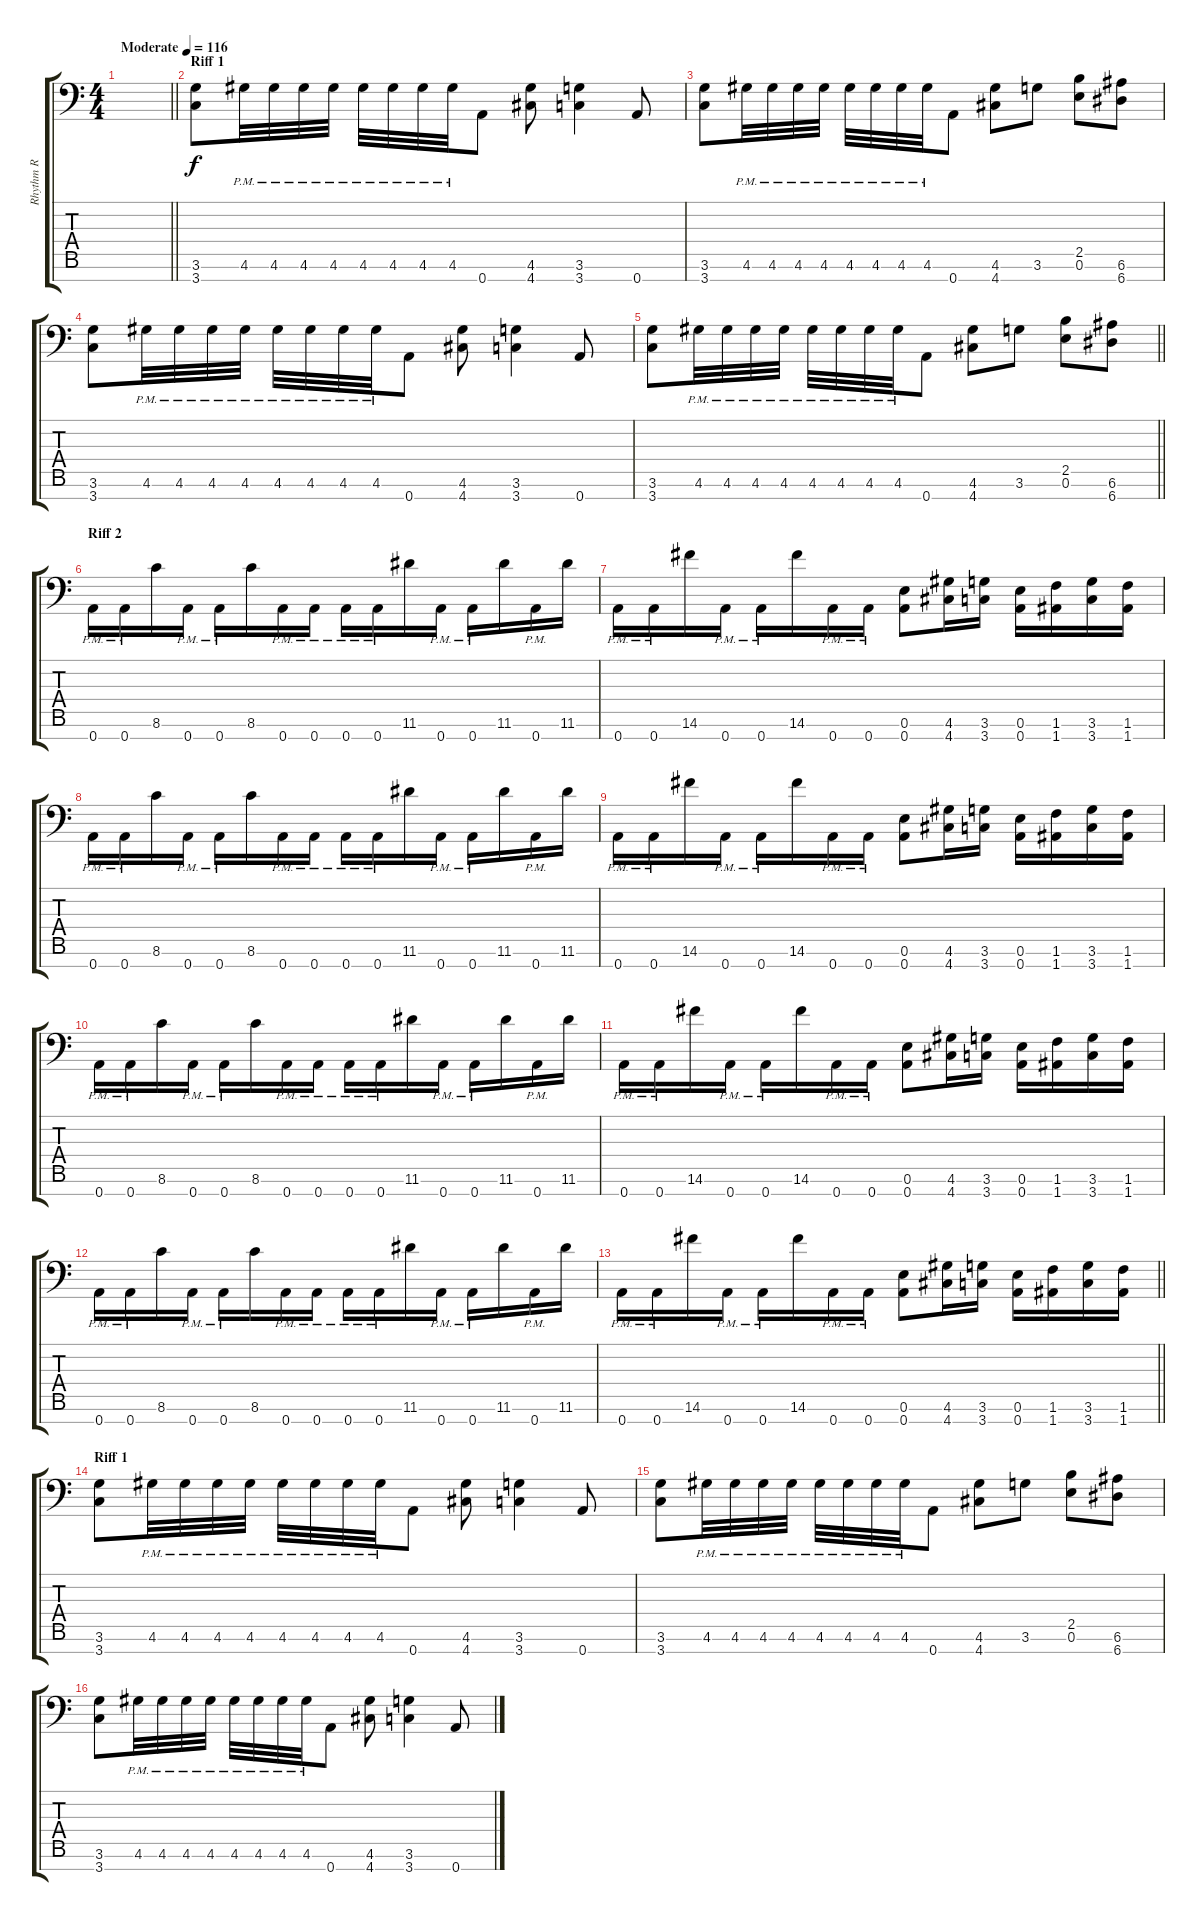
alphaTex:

\track ("Rhythm R" "Rhythm R") {instrument overdrivenguitar}
\staff {score tabs}
\tuning (E4 B3 G3 D3 A2 E2 A1) {hide}
\ts (4 4)
\tempo (116 "Moderate")
\clef f4
\barLineRight lightlight
\ks c
|
\section ("" "Riff 1")
(3.6 3.7).8 4.6{pm}.32 4.6{pm}.32 4.6{pm}.32 4.6{pm}.32 4.6{pm}.32 4.6{pm}.32 4.6{pm}.32 4.6{pm}.32 0.7.8 (4.6 4.7).8 (3.6 3.7).4 0.7.8 |
(3.6 3.7).8 4.6{pm}.32 4.6{pm}.32 4.6{pm}.32 4.6{pm}.32 4.6{pm}.32 4.6{pm}.32 4.6{pm}.32 4.6{pm}.32 0.7.8 (4.6 4.7).8 3.6.8 (2.5 0.6).8 (6.6 6.7).8 |
(3.6 3.7).8 4.6{pm}.32 4.6{pm}.32 4.6{pm}.32 4.6{pm}.32 4.6{pm}.32 4.6{pm}.32 4.6{pm}.32 4.6{pm}.32 0.7.8 (4.6 4.7).8 (3.6 3.7).4 0.7.8 |
\barLineRight lightlight
(3.6 3.7).8 4.6{pm}.32 4.6{pm}.32 4.6{pm}.32 4.6{pm}.32 4.6{pm}.32 4.6{pm}.32 4.6{pm}.32 4.6{pm}.32 0.7.8 (4.6 4.7).8 3.6.8 (2.5 0.6).8 (6.6 6.7).8 |
\section ("" "Riff 2")
0.7{pm}.16 0.7{pm}.16 8.6.16 0.7{pm}.16 0.7{pm}.16 8.6.16 0.7{pm}.16 0.7{pm}.16 0.7{pm}.16 0.7{pm}.16 11.6.16 0.7{pm}.16 0.7{pm}.16 11.6.16 0.7{pm}.16 11.6.16 |
0.7{pm}.16 0.7{pm}.16 14.6.16 0.7{pm}.16 0.7{pm}.16 14.6.16 0.7{pm}.16 0.7{pm}.16 (0.6 0.7).8 (4.6 4.7).16 (3.6 3.7).16 (0.6 0.7).16 (1.6 1.7).16 (3.6 3.7).16 (1.6 1.7).16 |
0.7{pm}.16 0.7{pm}.16 8.6.16 0.7{pm}.16 0.7{pm}.16 8.6.16 0.7{pm}.16 0.7{pm}.16 0.7{pm}.16 0.7{pm}.16 11.6.16 0.7{pm}.16 0.7{pm}.16 11.6.16 0.7{pm}.16 11.6.16 |
0.7{pm}.16 0.7{pm}.16 14.6.16 0.7{pm}.16 0.7{pm}.16 14.6.16 0.7{pm}.16 0.7{pm}.16 (0.6 0.7).8 (4.6 4.7).16 (3.6 3.7).16 (0.6 0.7).16 (1.6 1.7).16 (3.6 3.7).16 (1.6 1.7).16 |
0.7{pm}.16 0.7{pm}.16 8.6.16 0.7{pm}.16 0.7{pm}.16 8.6.16 0.7{pm}.16 0.7{pm}.16 0.7{pm}.16 0.7{pm}.16 11.6.16 0.7{pm}.16 0.7{pm}.16 11.6.16 0.7{pm}.16 11.6.16 |
0.7{pm}.16 0.7{pm}.16 14.6.16 0.7{pm}.16 0.7{pm}.16 14.6.16 0.7{pm}.16 0.7{pm}.16 (0.6 0.7).8 (4.6 4.7).16 (3.6 3.7).16 (0.6 0.7).16 (1.6 1.7).16 (3.6 3.7).16 (1.6 1.7).16 |
0.7{pm}.16 0.7{pm}.16 8.6.16 0.7{pm}.16 0.7{pm}.16 8.6.16 0.7{pm}.16 0.7{pm}.16 0.7{pm}.16 0.7{pm}.16 11.6.16 0.7{pm}.16 0.7{pm}.16 11.6.16 0.7{pm}.16 11.6.16 |
\barLineRight lightlight
0.7{pm}.16 0.7{pm}.16 14.6.16 0.7{pm}.16 0.7{pm}.16 14.6.16 0.7{pm}.16 0.7{pm}.16 (0.6 0.7).8 (4.6 4.7).16 (3.6 3.7).16 (0.6 0.7).16 (1.6 1.7).16 (3.6 3.7).16 (1.6 1.7).16 |
\section ("" "Riff 1")
(3.6 3.7).8 4.6{pm}.32 4.6{pm}.32 4.6{pm}.32 4.6{pm}.32 4.6{pm}.32 4.6{pm}.32 4.6{pm}.32 4.6{pm}.32 0.7.8 (4.6 4.7).8 (3.6 3.7).4 0.7.8 |
(3.6 3.7).8 4.6{pm}.32 4.6{pm}.32 4.6{pm}.32 4.6{pm}.32 4.6{pm}.32 4.6{pm}.32 4.6{pm}.32 4.6{pm}.32 0.7.8 (4.6 4.7).8 3.6.8 (2.5 0.6).8 (6.6 6.7).8 |
(3.6 3.7).8 4.6{pm}.32 4.6{pm}.32 4.6{pm}.32 4.6{pm}.32 4.6{pm}.32 4.6{pm}.32 4.6{pm}.32 4.6{pm}.32 0.7.8 (4.6 4.7).8 (3.6 3.7).4 0.7.8
